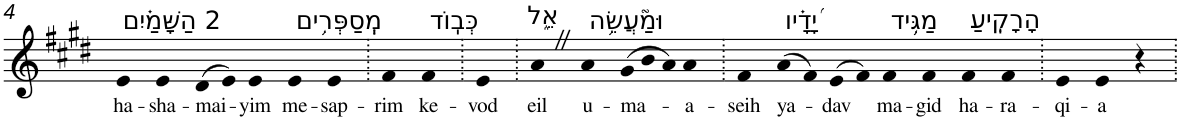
**kern	**text
*part1	*part1
*staff1	*staff1
*I"Piano	*
*I'Pno	*
!!LO:PB:g=z
*clefG2	*
*k[f#c#g#d#]	*
*E:	*
=4	=4
!LO:TX:a:t=2 הַשָּׁמַ֗יִם	!
!	!LO:LY:b
4e	ha-
!	!LO:LY:b
4e	-sha-
!	!LO:LY:b
(>8d#	-mai-
8e)	.
!	!LO:LY:b
4e	-yim
!LO:TX:a:t=מְֽסַפְּרִ֥ים	!
!	!LO:LY:b
4e	me-
!	!LO:LY:b
4e	-sap-
=5.	=5.
!	!LO:LY:b
4f#	-rim
!LO:TX:a:t=כְּבֽוֹד	!
!	!LO:LY:b
4f#	ke-
=6.	=6.
!	!LO:LY:b
4e	-vod
=7.	=7.
!LO:TX:a:t=אֵ֑ל	!
!	!LO:LY:b
4aZ	eil
!LO:TX:a:t=וּמַ֘עֲשֵׂ֥ה	!
!	!LO:LY:b
4a	u-
*Xtuplet	*
!	!LO:LY:b
(>12g#	-ma-
12b	.
12a)	.
!	!LO:LY:b
4a	-a-
=8.	=8.
!	!LO:LY:b
4f#	-seih
!LO:TX:a:t=יָ֝דָ֗יו	!
!	!LO:LY:b
(>8a	ya-
8f#)	.
!	!LO:LY:b
(>8e	-dav
8f#)	.
!LO:TX:a:t=מַגִּ֥יד	!
!	!LO:LY:b
4f#	ma-
!	!LO:LY:b
4f#	-gid
!LO:TX:a:t=הָרָקִֽיעַ	!
!	!LO:LY:b
4f#	ha-
!	!LO:LY:b
4f#	-ra-
=9.	=9.
!	!LO:LY:b
4e	-qi-
!	!LO:LY:b
4e	-a
4r	.
=.	=.
*-	*-
